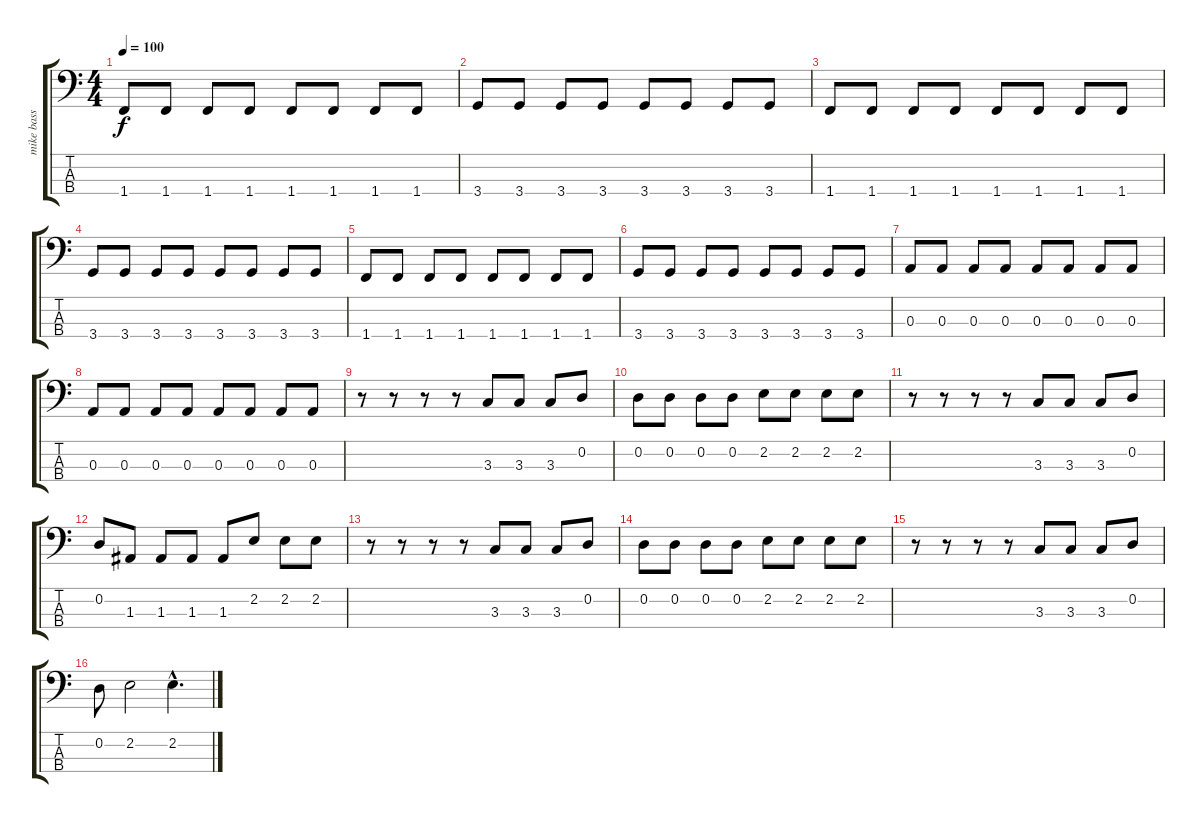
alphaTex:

\track ("mike bass" "mike bass") {instrument electricbassfinger}
\staff {score tabs}
\tuning (G2 D2 A1 E1) {hide}
\ts (4 4)
\tempo 100
\clef f4
\ks c
1.4.8{dy f} 1.4.8 1.4.8 1.4.8 1.4.8 1.4.8 1.4.8 1.4.8 |
3.4.8 3.4.8 3.4.8 3.4.8 3.4.8 3.4.8 3.4.8 3.4.8 |
1.4.8 1.4.8 1.4.8 1.4.8 1.4.8 1.4.8 1.4.8 1.4.8 |
3.4.8 3.4.8 3.4.8 3.4.8 3.4.8 3.4.8 3.4.8 3.4.8 |
1.4.8 1.4.8 1.4.8 1.4.8 1.4.8 1.4.8 1.4.8 1.4.8 |
3.4.8 3.4.8 3.4.8 3.4.8 3.4.8 3.4.8 3.4.8 3.4.8 |
0.3.8 0.3.8 0.3.8 0.3.8 0.3.8 0.3.8 0.3.8 0.3.8 |
0.3.8 0.3.8 0.3.8 0.3.8 0.3.8 0.3.8 0.3.8 0.3.8 |
r.8 r.8 r.8 r.8 3.3.8 3.3.8 3.3.8 0.2.8 |
0.2.8 0.2.8 0.2.8 0.2.8 2.2.8 2.2.8 2.2.8 2.2.8 |
r.8 r.8 r.8 r.8 3.3.8 3.3.8 3.3.8 0.2.8 |
0.2.8 1.3.8 1.3.8 1.3.8 1.3.8 2.2.8 2.2.8 2.2.8 |
r.8 r.8 r.8 r.8 3.3.8 3.3.8 3.3.8 0.2.8 |
0.2.8 0.2.8 0.2.8 0.2.8 2.2.8 2.2.8 2.2.8 2.2.8 |
r.8 r.8 r.8 r.8 3.3.8 3.3.8 3.3.8 0.2.8 |
0.2.8 2.2.2 2.2{hac}.4{d}
